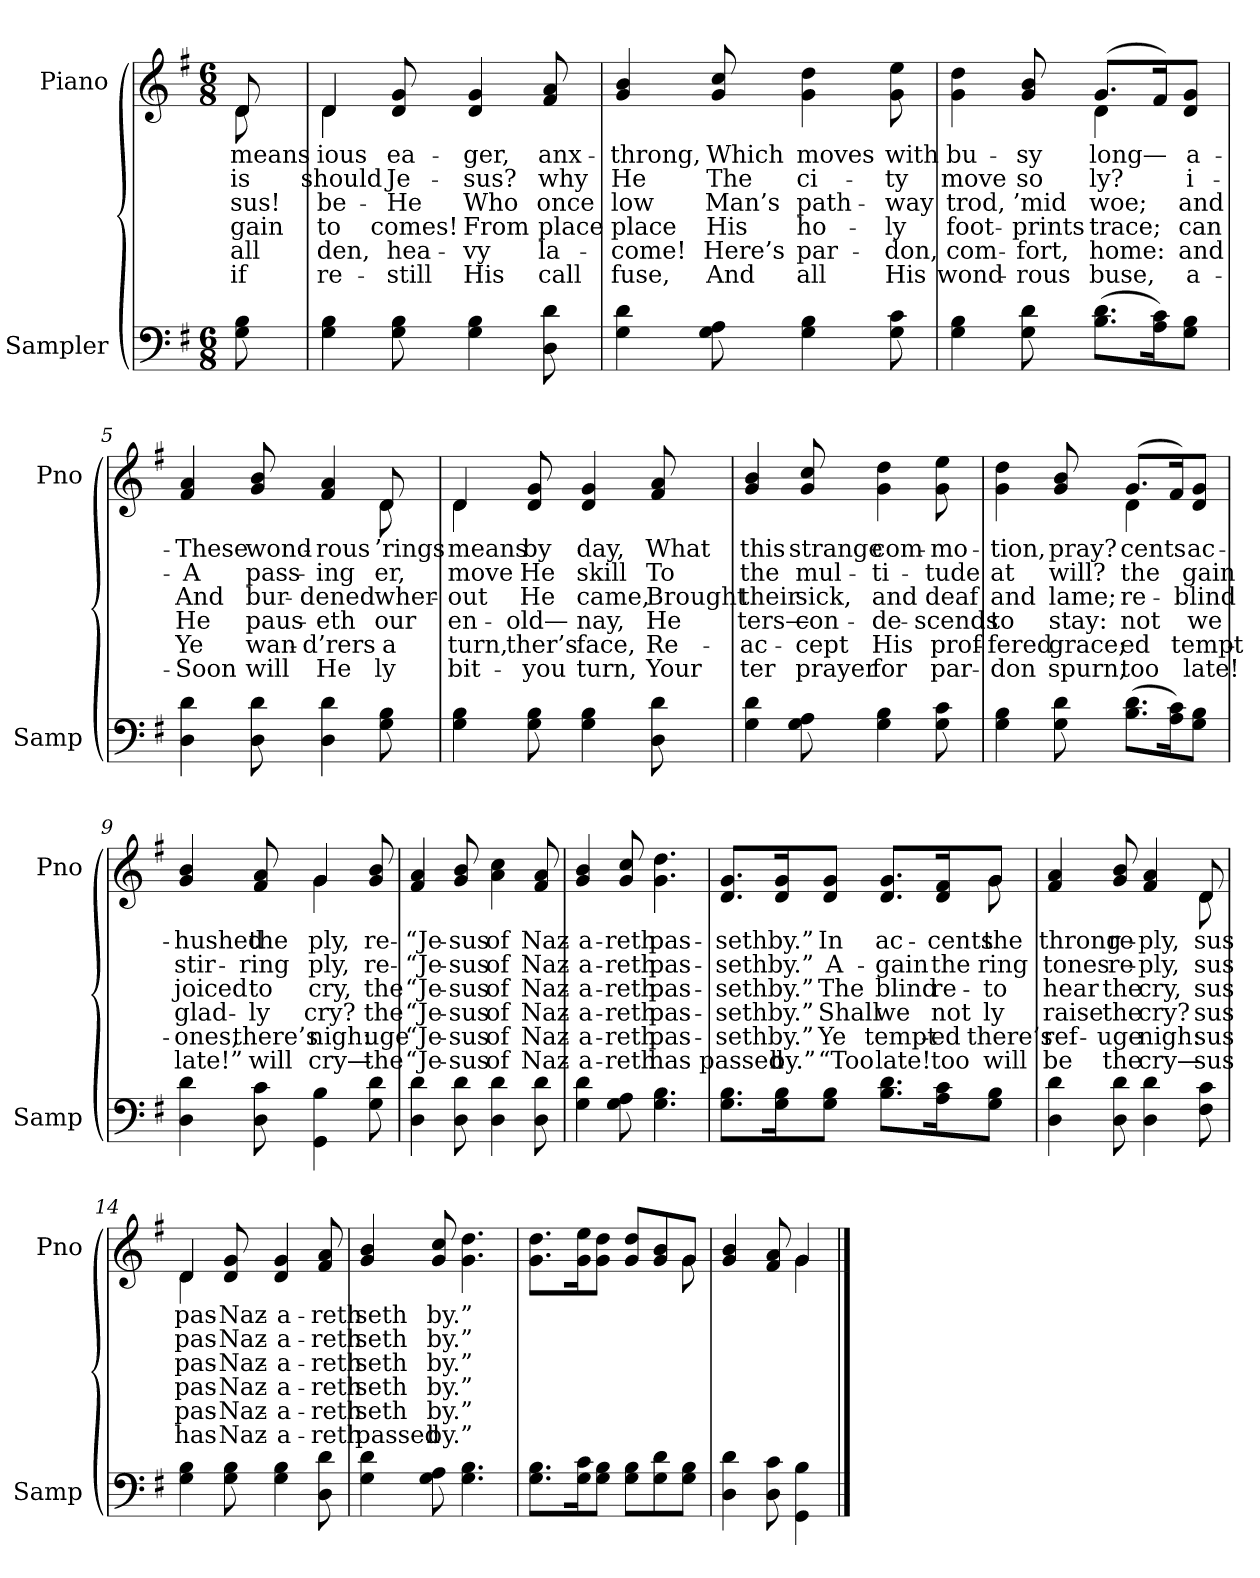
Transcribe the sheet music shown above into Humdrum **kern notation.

**kern	**kern	**text	**text	**text	**text	**text	**text
*part2	*part1	*part1	*part1	*part1	*part1	*part1	*part1
*staff2	*staff1	*staff1	*staff1	*staff1	*staff1	*staff1	*staff1
*I"Sampler	*I"Piano	*	*	*	*	*	*
*I'Samp	*I'Pno	*	*	*	*	*	*
*clefF4	*clefG2	*	*	*	*	*	*
*k[f#]	*k[f#]	*	*	*	*	*	*
*G:	*G:	*	*	*	*	*	*
*M6/8	*M6/8	*	*	*	*	*	*
=1	=1	=1	=1	=1	=1	=1	=1
*	*^	*	*	*	*	*	*
8G 8B	8d/	8d	means	is	-sus!	-gain	all	if
=2	=2	=2	=2	=2	=2	=2	=2	=2
4G 4B	4d/	4d	-ious	should	be-	to	-den,	re-
8G 8B	8d 8g	2ryy	ea-	Je-	He	comes!	hea-	still
4G 4B	4d 4g	.	-ger,	-sus?	Who	From	-vy	His
8D 8d	8f# 8a	.	anx-	why	once	place	la-	call
*	*v	*v	*	*	*	*	*	*
=3	=3	=3	=3	=3	=3	=3	=3
4G 4d	4g 4b	throng,	He	-low	place	come!	-fuse,
8G 8A	8g 8cc	Which	The	Man’s	His	Here’s	And
4G 4B	4g 4dd	moves	ci-	path-	ho-	par-	all
8G 8c	8g 8ee	with	-ty	-way	-ly	-don,	His
=4	=4	=4	=4	=4	=4	=4	=4
*	*^	*	*	*	*	*	*
4G 4B	4g 4dd	4.ryy	bu-	move	trod,	foot-	com-	wond-
8G 8d	8g 8b	.	-sy	so	’mid	-prints	-fort,	-rous
(8.B\ 8.d\L	(8.g/L	4d	-long—	-ly?	woe;	trace;	home:	-buse,
16A\ 16c\K)	16f#/K)	.	.	.	.	.	.	.
8G\ 8B\J	8d/ 8g/J	8ryy	a-	-i-	and	can	and	a-
=5	=5	=5	=5	=5	=5	=5	=5	=5
4D 4d	4f# 4a	8ryy	These	A	And	He	Ye	Soon
*	*v	*v	*	*	*	*	*	*
8D 8d	8g 8b	wond-	pass-	bur-	paus-	wan-	will
4D 4d	4f# 4a	-rous	-ing	-dened	-eth	-d’rers	He
*	*^	*	*	*	*	*	*
8G 8B	8d/	8d	-’rings	-er,	wher-	our	a	-ly
=6	=6	=6	=6	=6	=6	=6	=6	=6
4G 4B	4d/	4d	means	move	out	en-	-turn,	bit-
8G 8B	8d 8g	2ryy	by	He	He	-old—	-ther’s	you
4G 4B	4d 4g	.	day,	skill	came,	nay,	face,	turn,
8D 8d	8f# 8a	.	What	To	Brought	He	Re-	Your
*	*v	*v	*	*	*	*	*	*
=7	=7	=7	=7	=7	=7	=7	=7
4G 4d	4g 4b	this	the	their	-ters—	ac-	-ter
8G 8A	8g 8cc	strange	mul-	sick,	con-	-cept	prayer
4G 4B	4g 4dd	com-	-ti-	and	-de-	His	for
8G 8c	8g 8ee	-mo-	-tude	deaf	-scends	prof-	par-
=8	=8	=8	=8	=8	=8	=8	=8
*	*^	*	*	*	*	*	*
4G 4B	4g 4dd	4.ryy	-tion,	at	and	to	-fered	-don
8G 8d	8g 8b	.	pray?	will?	lame;	stay:	grace;	spurn,
(8.B\ 8.d\L	(8.g/L	4d	-cents	the	re-	not	-ed	too
16A\ 16c\K)	16f#/K)	.	.	.	.	.	.	.
8G\ 8B\J	8d/ 8g/J	8ryy	ac-	-gain	blind	we	tempt-	late!
=9	=9	=9	=9	=9	=9	=9	=9	=9
4D 4d	4g 4b	4.ryy	hushed	stir-	-joiced	glad-	ones,	late!”
8D 8c	8f# 8a	.	the	-ring	to	-ly	there’s	will
4GG 4B	4g/	4g	-ply,	-ply,	cry,	cry?	nigh:	cry—
8G 8d	8g 8b	8ryy	re-	re-	the	the	-uge	the
*	*v	*v	*	*	*	*	*	*
=10	=10	=10	=10	=10	=10	=10	=10
4D 4d	4f# 4a	“Je-	“Je-	“Je-	“Je-	“Je-	“Je-
8D 8d	8g 8b	-sus	-sus	-sus	-sus	-sus	-sus
4D 4d	4a 4cc	of	of	of	of	of	of
8D 8d	8f# 8a	Naz-	Naz-	Naz-	Naz-	Naz-	Naz-
=11	=11	=11	=11	=11	=11	=11	=11
4G 4d	4g 4b	-a-	-a-	-a-	-a-	-a-	-a-
8G 8A	8g 8cc	-reth	-reth	-reth	-reth	-reth	-reth
4.G 4.B	4.g 4.dd	pas-	pas-	pas-	pas-	pas-	has
=12	=12	=12	=12	=12	=12	=12	=12
*	*^	*	*	*	*	*	*
8.G\ 8.B\L	8.d/ 8.g/L	8ryy	-seth	-seth	-seth	-seth	-seth	passed
*	*v	*v	*	*	*	*	*	*
16G\ 16B\K	16d/ 16g/K	by.”	by.”	by.”	by.”	by.”	by.”
8G\ 8B\J	8d/ 8g/J	In	A-	The	Shall	Ye	“Too
8.B\ 8.d\L	8.d/ 8.g/L	ac-	-gain	blind	we	tempt-	late!
16A\ 16c\K	16d/ 16f#/K	-cents	the	re-	not	-ed	too
*	*^	*	*	*	*	*	*
8G\ 8B\J	8g/J	8g	the	-ring	to	-ly	there’s	will
=13	=13	=13	=13	=13	=13	=13	=13	=13
4D 4d	4f# 4a	8ryy	throng	tones	hear	raise	ref-	be
*	*v	*v	*	*	*	*	*	*
8D 8d	8g 8b	re-	re-	the	the	-uge	the
4D 4d	4f# 4a	-ply,	-ply,	cry,	cry?	nigh:	cry—
*	*^	*	*	*	*	*	*
8F# 8c	8d/	8d	-sus	-sus	-sus	-sus	-sus	-sus
=14	=14	=14	=14	=14	=14	=14	=14	=14
4G 4B	4d/	4d	pas-	pas-	pas-	pas-	pas-	has
8G 8B	8d 8g	2ryy	Naz-	Naz-	Naz-	Naz-	Naz-	Naz-
4G 4B	4d 4g	.	-a-	-a-	-a-	-a-	-a-	-a-
8D 8d	8f# 8a	.	-reth	-reth	-reth	-reth	-reth	-reth
*	*v	*v	*	*	*	*	*	*
=15	=15	=15	=15	=15	=15	=15	=15
4G 4d	4g 4b	-seth	-seth	-seth	-seth	-seth	passed
8G 8A	8g 8cc	by.”	by.”	by.”	by.”	by.”	by.”
4.G 4.B	4.g 4.dd	.	.	.	.	.	.
=16	=16	=16	=16	=16	=16	=16	=16
*	*^	*	*	*	*	*	*
8.G\ 8.B\L	8.g\ 8.dd\L	8ryy	.	.	.	.	.	.
*	*v	*v	*	*	*	*	*	*
16G\ 16c\K	16g\ 16ee\K	.	.	.	.	.	.
8G\ 8B\J	8g\ 8dd\J	.	.	.	.	.	.
8G\ 8B\L	8g/ 8dd/L	.	.	.	.	.	.
8G\ 8d\	8g/ 8b/	.	.	.	.	.	.
*	*^	*	*	*	*	*	*
8G\ 8B\J	8g/J	8g	.	.	.	.	.	.
=17	=17	=17	=17	=17	=17	=17	=17	=17
4D 4d	4g 4b	4.ryy	.	.	.	.	.	.
8D 8c	8f# 8a	.	.	.	.	.	.	.
4GG 4B	4g/	4g	.	.	.	.	.	.
*	*v	*v	*	*	*	*	*	*
==	==	==	==	==	==	==	==
*-	*-	*-	*-	*-	*-	*-	*-
